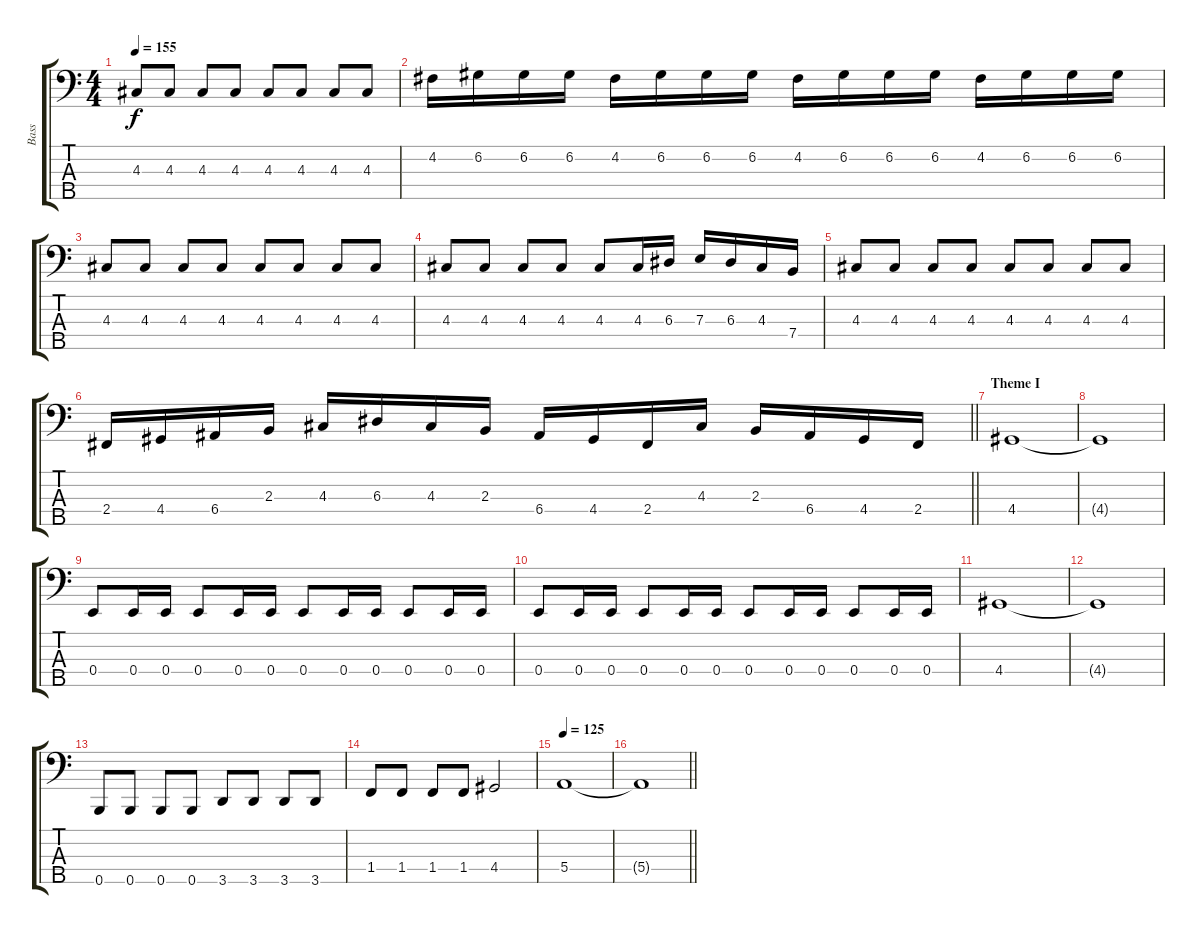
\track ("Bass" "Bass") {instrument electricbassfinger}
\staff {score tabs}
\tuning (G2 D2 A1 E1 B0) {hide}
\ts (4 4)
\tempo 155
\clef f4
\ks c
4.3.8{dy f} 4.3.8 4.3.8 4.3.8 4.3.8 4.3.8 4.3.8 4.3.8 |
4.2.16 6.2.16 6.2.16 6.2.16 4.2.16 6.2.16 6.2.16 6.2.16 4.2.16 6.2.16 6.2.16 6.2.16 4.2.16 6.2.16 6.2.16 6.2.16 |
4.3.8 4.3.8 4.3.8 4.3.8 4.3.8 4.3.8 4.3.8 4.3.8 |
4.3.8 4.3.8 4.3.8 4.3.8 4.3.8 4.3.16 6.3.16 7.3.16 6.3.16 4.3.16 7.4.16 |
4.3.8 4.3.8 4.3.8 4.3.8 4.3.8 4.3.8 4.3.8 4.3.8 |
\barLineRight lightlight
2.4.16 4.4.16 6.4.16 2.3.16 4.3.16 6.3.16 4.3.16 2.3.16 6.4.16 4.4.16 2.4.16 4.3.16 2.3.16 6.4.16 4.4.16 2.4.16 |
\section ("" "Theme I")
4.4.1 |
4.4{t}.1 |
0.4.8 0.4.16 0.4.16 0.4.8 0.4.16 0.4.16 0.4.8 0.4.16 0.4.16 0.4.8 0.4.16 0.4.16 |
0.4.8 0.4.16 0.4.16 0.4.8 0.4.16 0.4.16 0.4.8 0.4.16 0.4.16 0.4.8 0.4.16 0.4.16 |
4.4.1 |
4.4{t}.1 |
0.5.8 0.5.8 0.5.8 0.5.8 3.5.8 3.5.8 3.5.8 3.5.8 |
1.4.8 1.4.8 1.4.8 1.4.8 4.4.2 |
\tempo 125
5.4.1 |
\barLineRight lightlight
5.4{t}.1
